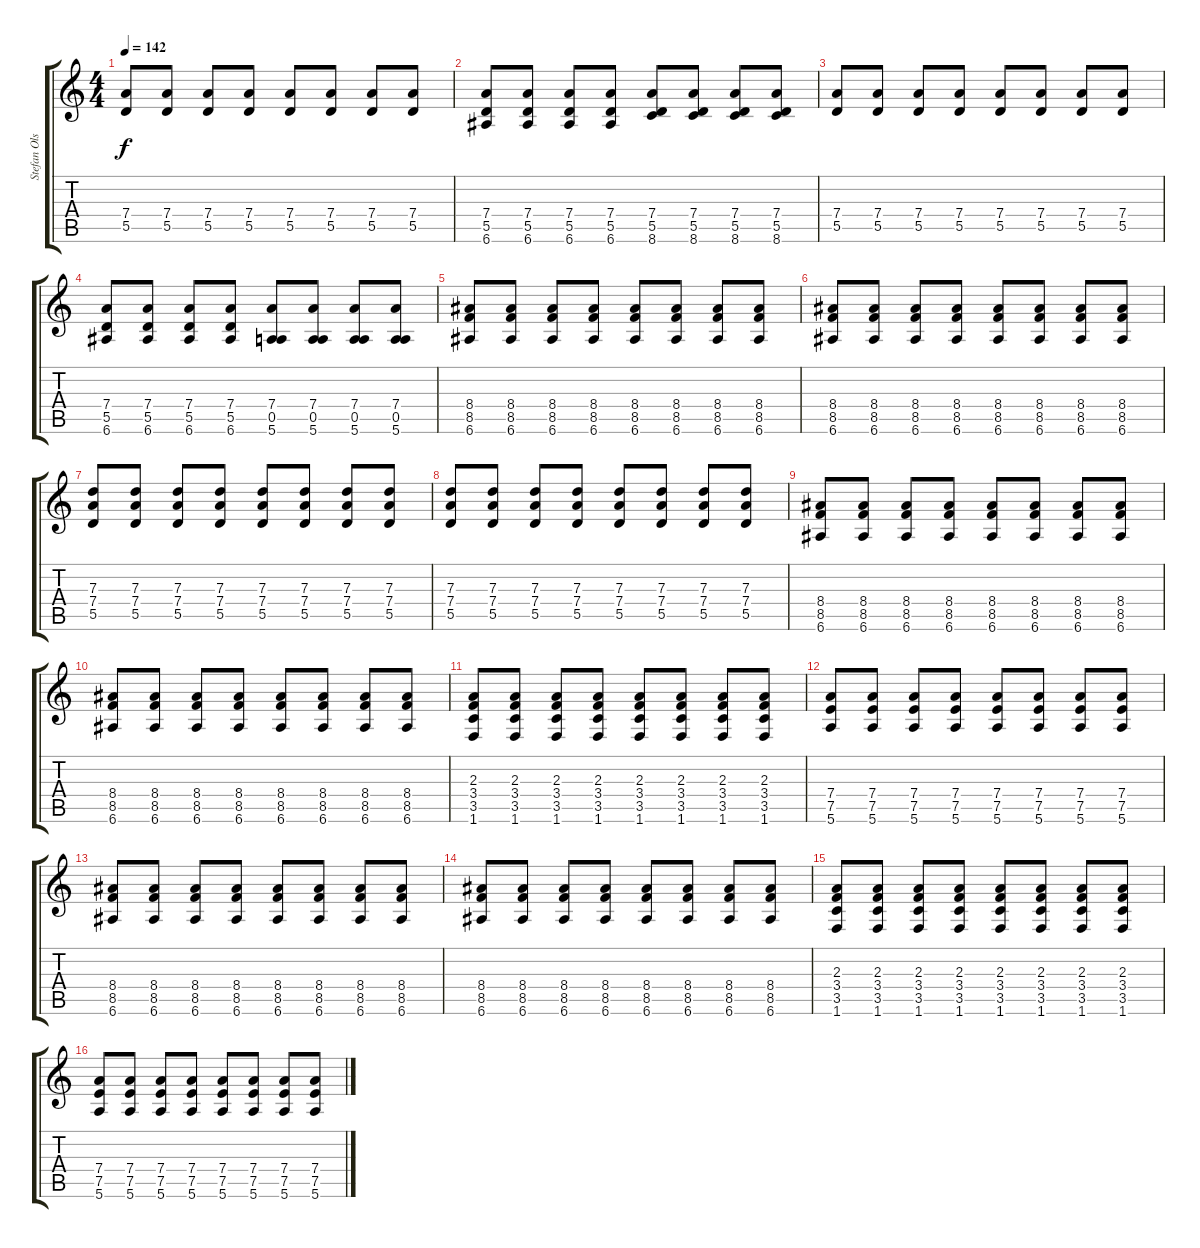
\track ("Stefan Olsdel rythm guitar" "Stefan Ols") {instrument overdrivenguitar}
\staff {score tabs}
\tuning (E4 B3 G3 D3 A2 E2) {hide}
\ts (4 4)
\tempo 142
\clef g2
\ks c
(7.4 5.5).8{dy f} (7.4 5.5).8 (7.4 5.5).8 (7.4 5.5).8 (7.4 5.5).8 (7.4 5.5).8 (7.4 5.5).8 (7.4 5.5).8 |
(7.4 5.5 6.6).8 (7.4 5.5 6.6).8 (7.4 5.5 6.6).8 (7.4 5.5 6.6).8 (7.4 5.5 8.6).8 (7.4 5.5 8.6).8 (7.4 5.5 8.6).8 (7.4 5.5 8.6).8 |
(7.4 5.5).8 (7.4 5.5).8 (7.4 5.5).8 (7.4 5.5).8 (7.4 5.5).8 (7.4 5.5).8 (7.4 5.5).8 (7.4 5.5).8 |
(7.4 5.5 6.6).8 (7.4 5.5 6.6).8 (7.4 5.5 6.6).8 (7.4 5.5 6.6).8 (7.4 0.5 5.6).8 (7.4 0.5 5.6).8 (7.4 0.5 5.6).8 (7.4 0.5 5.6).8 |
(8.4 8.5 6.6).8 (8.4 8.5 6.6).8 (8.4 8.5 6.6).8 (8.4 8.5 6.6).8 (8.4 8.5 6.6).8 (8.4 8.5 6.6).8 (8.4 8.5 6.6).8 (8.4 8.5 6.6).8 |
(8.4 8.5 6.6).8 (8.4 8.5 6.6).8 (8.4 8.5 6.6).8 (8.4 8.5 6.6).8 (8.4 8.5 6.6).8 (8.4 8.5 6.6).8 (8.4 8.5 6.6).8 (8.4 8.5 6.6).8 |
(7.3 7.4 5.5).8 (7.3 7.4 5.5).8 (7.3 7.4 5.5).8 (7.3 7.4 5.5).8 (7.3 7.4 5.5).8 (7.3 7.4 5.5).8 (7.3 7.4 5.5).8 (7.3 7.4 5.5).8 |
(7.3 7.4 5.5).8 (7.3 7.4 5.5).8 (7.3 7.4 5.5).8 (7.3 7.4 5.5).8 (7.3 7.4 5.5).8 (7.3 7.4 5.5).8 (7.3 7.4 5.5).8 (7.3 7.4 5.5).8 |
(8.4 8.5 6.6).8 (8.4 8.5 6.6).8 (8.4 8.5 6.6).8 (8.4 8.5 6.6).8 (8.4 8.5 6.6).8 (8.4 8.5 6.6).8 (8.4 8.5 6.6).8 (8.4 8.5 6.6).8 |
(8.4 8.5 6.6).8 (8.4 8.5 6.6).8 (8.4 8.5 6.6).8 (8.4 8.5 6.6).8 (8.4 8.5 6.6).8 (8.4 8.5 6.6).8 (8.4 8.5 6.6).8 (8.4 8.5 6.6).8 |
(2.3 3.4 3.5 1.6).8 (2.3 3.4 3.5 1.6).8 (2.3 3.4 3.5 1.6).8 (2.3 3.4 3.5 1.6).8 (2.3 3.4 3.5 1.6).8 (2.3 3.4 3.5 1.6).8 (2.3 3.4 3.5 1.6).8 (2.3 3.4 3.5 1.6).8 |
(7.4 7.5 5.6).8 (7.4 7.5 5.6).8 (7.4 7.5 5.6).8 (7.4 7.5 5.6).8 (7.4 7.5 5.6).8 (7.4 7.5 5.6).8 (7.4 7.5 5.6).8 (7.4 7.5 5.6).8 |
(8.4 8.5 6.6).8 (8.4 8.5 6.6).8 (8.4 8.5 6.6).8 (8.4 8.5 6.6).8 (8.4 8.5 6.6).8 (8.4 8.5 6.6).8 (8.4 8.5 6.6).8 (8.4 8.5 6.6).8 |
(8.4 8.5 6.6).8 (8.4 8.5 6.6).8 (8.4 8.5 6.6).8 (8.4 8.5 6.6).8 (8.4 8.5 6.6).8 (8.4 8.5 6.6).8 (8.4 8.5 6.6).8 (8.4 8.5 6.6).8 |
(2.3 3.4 3.5 1.6).8 (2.3 3.4 3.5 1.6).8 (2.3 3.4 3.5 1.6).8 (2.3 3.4 3.5 1.6).8 (2.3 3.4 3.5 1.6).8 (2.3 3.4 3.5 1.6).8 (2.3 3.4 3.5 1.6).8 (2.3 3.4 3.5 1.6).8 |
(7.4 7.5 5.6).8 (7.4 7.5 5.6).8 (7.4 7.5 5.6).8 (7.4 7.5 5.6).8 (7.4 7.5 5.6).8 (7.4 7.5 5.6).8 (7.4 7.5 5.6).8 (7.4 7.5 5.6).8
